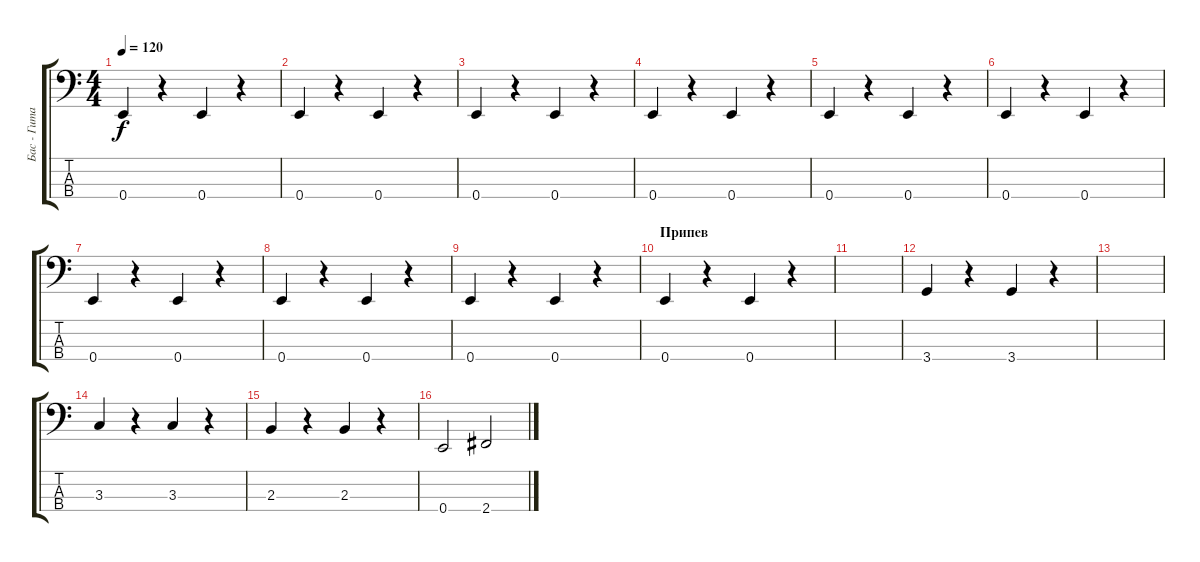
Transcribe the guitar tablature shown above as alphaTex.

\track ("Бас - Гитара" "Бас - Гита") {instrument electricbassfinger}
\staff {score tabs}
\tuning (G2 D2 A1 E1) {hide}
\ts (4 4)
\tempo 120
\clef f4
\ks c
0.4.4{dy f} r.4 0.4.4 r.4 |
0.4.4 r.4 0.4.4 r.4 |
0.4.4 r.4 0.4.4 r.4 |
0.4.4 r.4 0.4.4 r.4 |
0.4.4 r.4 0.4.4 r.4 |
0.4.4 r.4 0.4.4 r.4 |
0.4.4 r.4 0.4.4 r.4 |
0.4.4 r.4 0.4.4 r.4 |
0.4.4 r.4 0.4.4 r.4 |
\section ("" "Припев")
0.4.4 r.4 0.4.4 r.4 |
|
3.4.4 r.4 3.4.4 r.4 |
|
3.3.4 r.4 3.3.4 r.4 |
2.3.4 r.4 2.3.4 r.4 |
0.4.2 2.4.2
